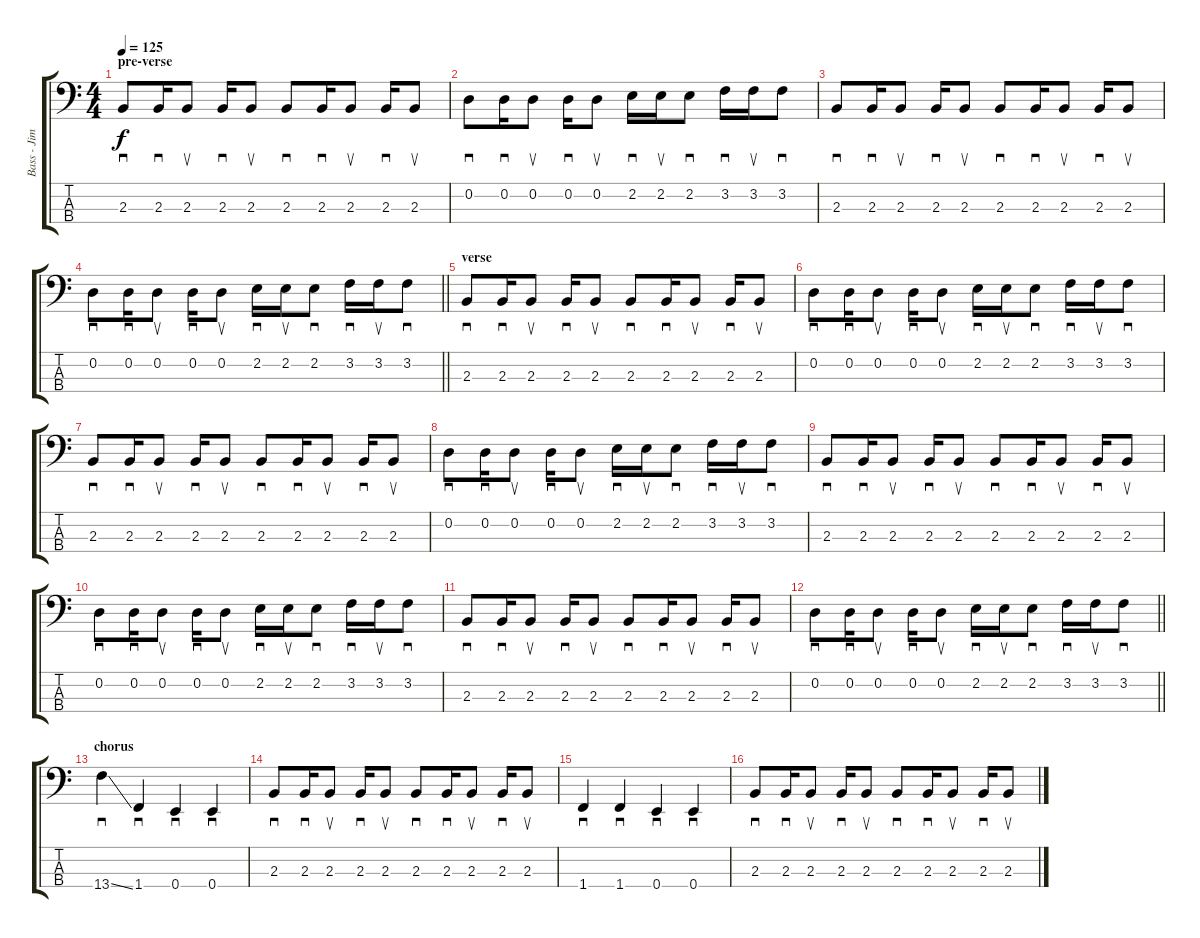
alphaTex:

\track ("Bass - Jim Gray" "Bass - Jim") {instrument electricbasspick}
\staff {score tabs}
\tuning (G2 D2 A1 E1) {hide}
\ts (4 4)
\section ("" "pre-verse")
\tempo 125
\clef f4
\ks c
2.3.8{sd dy f} 2.3.16{sd} 2.3.8{su} 2.3.16{sd} 2.3.8{su} 2.3.8{sd} 2.3.16{sd} 2.3.8{su} 2.3.16{sd} 2.3.8{su} |
0.2.8{sd} 0.2.16{sd} 0.2.8{su} 0.2.16{sd} 0.2.8{su} 2.2.16{sd} 2.2.16{su} 2.2.8{sd} 3.2.16{sd} 3.2.16{su} 3.2.8{sd} |
2.3.8{sd} 2.3.16{sd} 2.3.8{su} 2.3.16{sd} 2.3.8{su} 2.3.8{sd} 2.3.16{sd} 2.3.8{su} 2.3.16{sd} 2.3.8{su} |
\barLineRight lightlight
0.2.8{sd} 0.2.16{sd} 0.2.8{su} 0.2.16{sd} 0.2.8{su} 2.2.16{sd} 2.2.16{su} 2.2.8{sd} 3.2.16{sd} 3.2.16{su} 3.2.8{sd} |
\section ("" "verse")
2.3.8{sd} 2.3.16{sd} 2.3.8{su} 2.3.16{sd} 2.3.8{su} 2.3.8{sd} 2.3.16{sd} 2.3.8{su} 2.3.16{sd} 2.3.8{su} |
0.2.8{sd} 0.2.16{sd} 0.2.8{su} 0.2.16{sd} 0.2.8{su} 2.2.16{sd} 2.2.16{su} 2.2.8{sd} 3.2.16{sd} 3.2.16{su} 3.2.8{sd} |
2.3.8{sd} 2.3.16{sd} 2.3.8{su} 2.3.16{sd} 2.3.8{su} 2.3.8{sd} 2.3.16{sd} 2.3.8{su} 2.3.16{sd} 2.3.8{su} |
0.2.8{sd} 0.2.16{sd} 0.2.8{su} 0.2.16{sd} 0.2.8{su} 2.2.16{sd} 2.2.16{su} 2.2.8{sd} 3.2.16{sd} 3.2.16{su} 3.2.8{sd} |
2.3.8{sd} 2.3.16{sd} 2.3.8{su} 2.3.16{sd} 2.3.8{su} 2.3.8{sd} 2.3.16{sd} 2.3.8{su} 2.3.16{sd} 2.3.8{su} |
0.2.8{sd} 0.2.16{sd} 0.2.8{su} 0.2.16{sd} 0.2.8{su} 2.2.16{sd} 2.2.16{su} 2.2.8{sd} 3.2.16{sd} 3.2.16{su} 3.2.8{sd} |
2.3.8{sd} 2.3.16{sd} 2.3.8{su} 2.3.16{sd} 2.3.8{su} 2.3.8{sd} 2.3.16{sd} 2.3.8{su} 2.3.16{sd} 2.3.8{su} |
\barLineRight lightlight
0.2.8{sd} 0.2.16{sd} 0.2.8{su} 0.2.16{sd} 0.2.8{su} 2.2.16{sd} 2.2.16{su} 2.2.8{sd} 3.2.16{sd} 3.2.16{su} 3.2.8{sd} |
\section ("" "chorus")
13.4{ss}.4{sd} 1.4.4{sd} 0.4.4{sd} 0.4.4{sd} |
2.3.8{sd} 2.3.16{sd} 2.3.8{su} 2.3.16{sd} 2.3.8{su} 2.3.8{sd} 2.3.16{sd} 2.3.8{su} 2.3.16{sd} 2.3.8{su} |
1.4.4{sd} 1.4.4{sd} 0.4.4{sd} 0.4.4{sd} |
2.3.8{sd} 2.3.16{sd} 2.3.8{su} 2.3.16{sd} 2.3.8{su} 2.3.8{sd} 2.3.16{sd} 2.3.8{su} 2.3.16{sd} 2.3.8{su}
